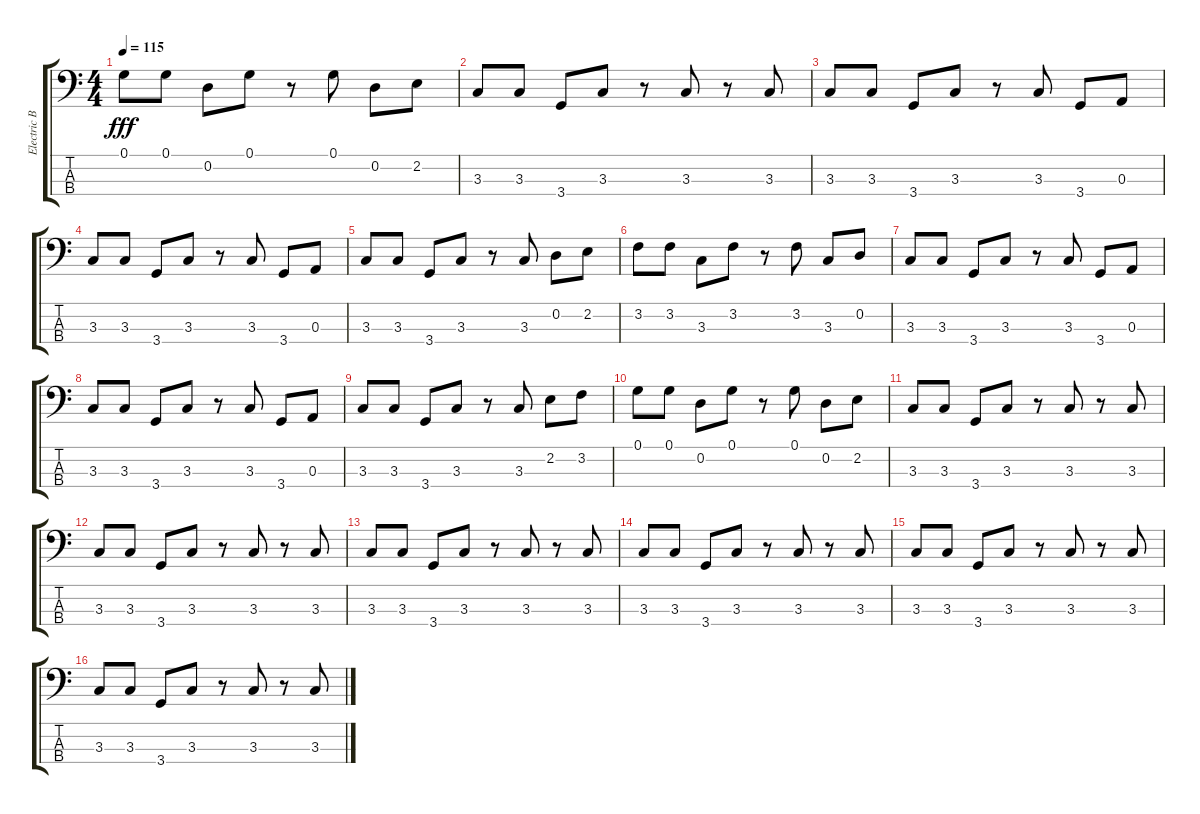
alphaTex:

\track ("Electric Bass" "Electric B") {instrument electricbassfinger}
\staff {score tabs}
\tuning (G2 D2 A1 E1) {hide}
\ts (4 4)
\tempo 115
\clef f4
\ks c
0.1.8{dy fff} 0.1.8 0.2.8 0.1.8 r.8 0.1.8 0.2.8 2.2.8 |
3.3.8 3.3.8 3.4.8 3.3.8 r.8 3.3.8 r.8 3.3.8 |
3.3.8 3.3.8 3.4.8 3.3.8 r.8 3.3.8 3.4.8 0.3.8 |
3.3.8 3.3.8 3.4.8 3.3.8 r.8 3.3.8 3.4.8 0.3.8 |
3.3.8 3.3.8 3.4.8 3.3.8 r.8 3.3.8 0.2.8 2.2.8 |
3.2.8 3.2.8 3.3.8 3.2.8 r.8 3.2.8 3.3.8 0.2.8 |
3.3.8 3.3.8 3.4.8 3.3.8 r.8 3.3.8 3.4.8 0.3.8 |
3.3.8 3.3.8 3.4.8 3.3.8 r.8 3.3.8 3.4.8 0.3.8 |
3.3.8 3.3.8 3.4.8 3.3.8 r.8 3.3.8 2.2.8 3.2.8 |
0.1.8 0.1.8 0.2.8 0.1.8 r.8 0.1.8 0.2.8 2.2.8 |
3.3.8 3.3.8 3.4.8 3.3.8 r.8 3.3.8 r.8 3.3.8 |
3.3.8 3.3.8 3.4.8 3.3.8 r.8 3.3.8 r.8 3.3.8 |
3.3.8 3.3.8 3.4.8 3.3.8 r.8 3.3.8 r.8 3.3.8 |
3.3.8 3.3.8 3.4.8 3.3.8 r.8 3.3.8 r.8 3.3.8 |
3.3.8 3.3.8 3.4.8 3.3.8 r.8 3.3.8 r.8 3.3.8 |
3.3.8 3.3.8 3.4.8 3.3.8 r.8 3.3.8 r.8 3.3.8
